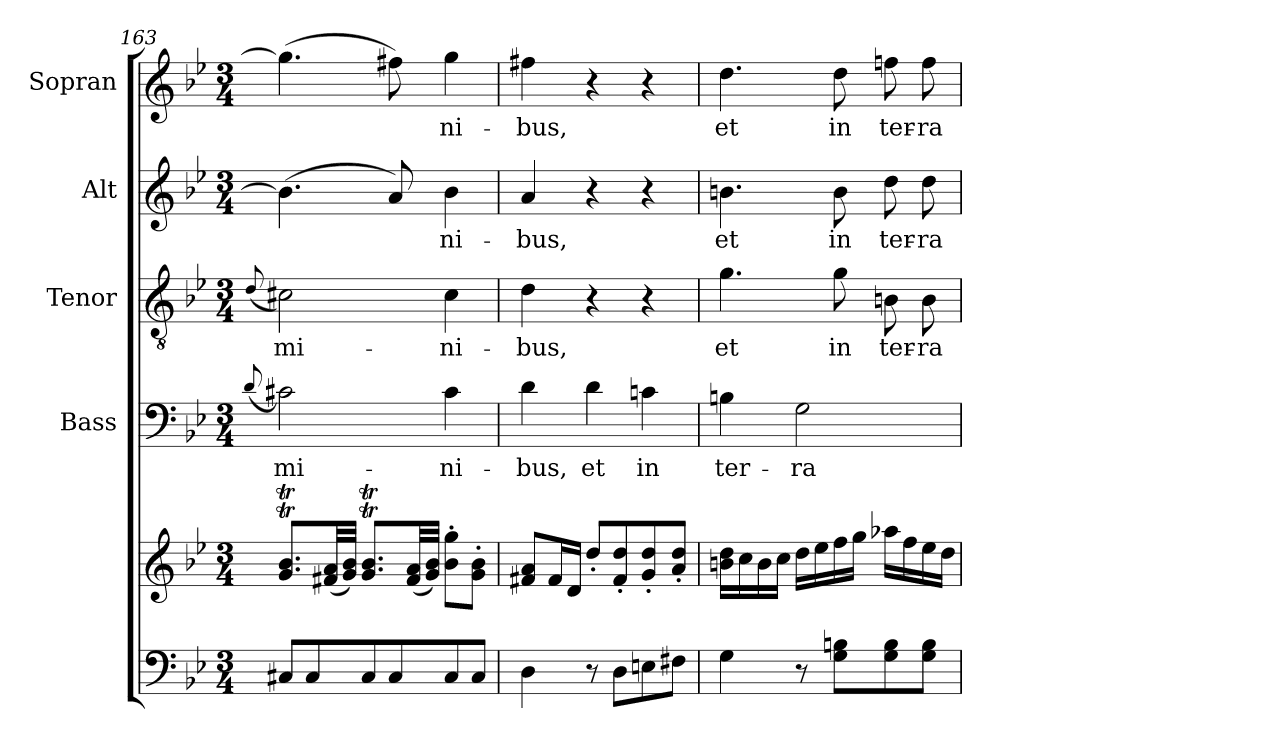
**kern	**kern	**kern	**text	**kern	**text	**kern	**text	**kern	**text
*part5	*part5	*part4	*part4	*part3	*part3	*part2	*part2	*part1	*part1
*staff6	*staff5	*staff4	*staff4	*staff3	*staff3	*staff2	*staff2	*staff1	*staff1
*	*	*I"Bass	*	*I"Tenor	*	*I"Alt	*	*I"Sopran	*
*	*	*I'B.	*	*I'T.	*	*I'A.	*	*I'S.	*
*clefF4	*clefG2	*clefF4	*	*clefGv2	*	*clefG2	*	*clefG2	*
*k[b-e-]	*k[b-e-]	*k[b-e-]	*	*k[b-e-]	*	*k[b-e-]	*	*k[b-e-]	*
*B-:	*B-:	*B-:	*	*B-:	*	*B-:	*	*B-:	*
*M3/4	*M3/4	*M3/4	*	*M3/4	*	*M3/4	*	*M3/4	*
=163	=163	=163	=163	=163	=163	=163	=163	=163	=163
.	.	(<8qqd/	.	(<8qqd/	.	.	.	.	.
!	!	!	!LO:LY:b	!	!LO:LY:b	!	!	!	!
8C#X/L	8.g/T 8.b-/TL	2c#X\)	-mi-	2c#X\)	-mi-	(>4.b-\]	.	(>4.gg\]	.
8C#/	.	.	.	.	.	.	.	.	.
.	(<32f#X/ 32a/LL	.	.	.	.	.	.	.	.
.	32g/ 32b-/JJJ)	.	.	.	.	.	.	.	.
8C#/	8.g/T 8.b-/TL	.	.	.	.	.	.	.	.
8C#/	.	.	.	.	.	8a/)	.	8ff#X\)	.
.	(<32f#/ 32a/LL	.	.	.	.	.	.	.	.
.	32g/ 32b-/JJJ)	.	.	.	.	.	.	.	.
!	!	!	!LO:LY:b	!	!LO:LY:b	!	!LO:LY:b	!	!LO:LY:b
8C#/	8b-\'> 8gg\'>L	4c#\	-ni-	4c#\	-ni-	4b-\	-ni-	4gg\	-ni-
8C#/J	8g\'> 8b-\'>J	.	.	.	.	.	.	.	.
=164	=164	=164	=164	=164	=164	=164	=164	=164	=164
!	!	!	!LO:LY:b	!	!LO:LY:b	!	!LO:LY:b	!	!LO:LY:b
4D\	8f#X/ 8a/L	4d\	-bus,	4d\	-bus,	4a/	-bus,	4ff#X\	-bus,
.	16f#/L	.	.	.	.	.	.	.	.
.	16d/JJ	.	.	.	.	.	.	.	.
!	!	!	!LO:LY:b	!	!	!	!	!	!
8r	8dd'</L	4d\	et	4r	.	4r	.	4r	.
8D\L	8f#/'< 8dd/'<	.	.	.	.	.	.	.	.
!	!	!	!LO:LY:b	!	!	!	!	!	!
8En\	8g/'< 8dd/'<	4cn\	in	4r	.	4r	.	4r	.
8F#X\J	8a/'< 8dd/'<J	.	.	.	.	.	.	.	.
!!LO:LB:g=z
=165	=165	=165	=165	=165	=165	=165	=165	=165	=165
!	!	!	!LO:LY:b	!	!LO:LY:b	!	!LO:LY:b	!	!LO:LY:b
4G\	16bn\ 16dd\LL	4Bn\	ter-	4.g\	et	4.bn\	et	4.dd\	et
.	16cc\	.	.	.	.	.	.	.	.
.	16b\	.	.	.	.	.	.	.	.
.	16cc\JJ	.	.	.	.	.	.	.	.
!	!	!	!LO:LY:b	!	!	!	!	!	!
8r	16dd\LL	2G\	-ra	.	.	.	.	.	.
.	16ee-\	.	.	.	.	.	.	.	.
!	!	!	!	!	!LO:LY:b	!	!LO:LY:b	!	!LO:LY:b
8G\ 8Bn\L	16ff\	.	.	8g\	in	8b\	in	8dd\	in
.	16gg\JJ	.	.	.	.	.	.	.	.
!	!	!	!	!	!LO:LY:b	!	!LO:LY:b	!	!LO:LY:b
8G\ 8B\	16aa-X\LL	.	.	8Bn\	ter-	8dd\	ter-	8ffn\	ter-
.	16ff\	.	.	.	.	.	.	.	.
!	!	!	!	!	!LO:LY:b	!	!LO:LY:b	!	!LO:LY:b
8G\ 8B\J	16ee-\	.	.	8B\	-ra	8dd\	-ra	8ff\	-ra
.	16dd\JJ	.	.	.	.	.	.	.	.
=	=	=	=	=	=	=	=	=	=
*-	*-	*-	*-	*-	*-	*-	*-	*-	*-
